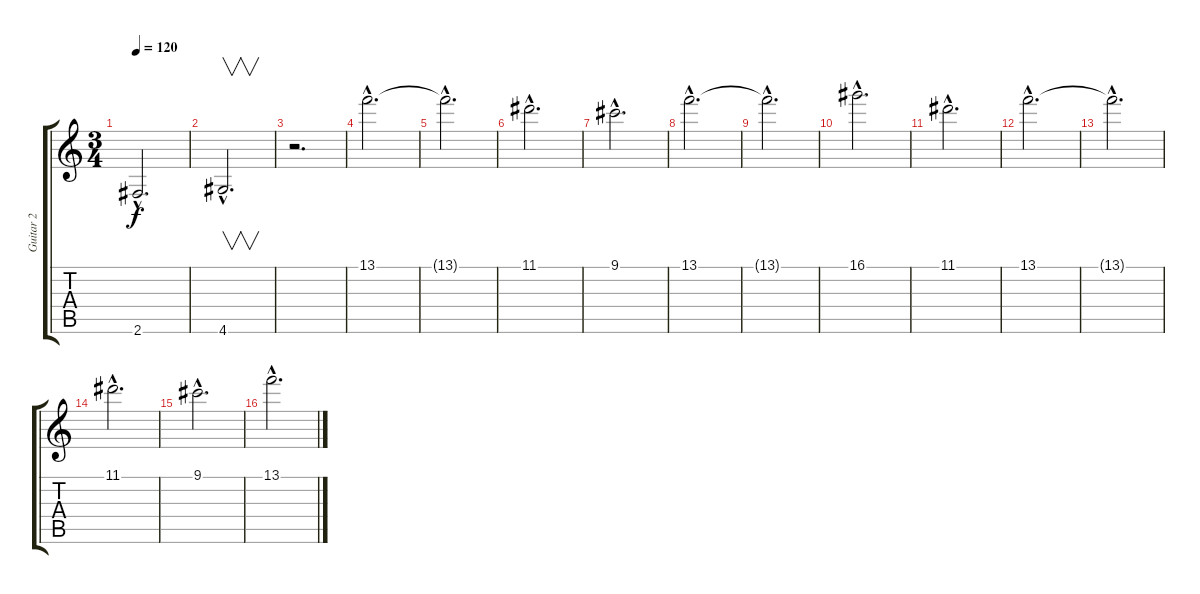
\track ("Guitar 2" "Guitar 2") {instrument distortionguitar}
\staff {score tabs}
\tuning (E4 B3 G3 D3 A2 E2) {hide}
\ts (3 4)
\tempo 120
\clef g2
\ks c
2.6{hac t}.2{d dy f} |
4.6{hac}.2{v d} |
r.2{d} |
13.1{hac}.2{d} |
13.1{hac t}.2{d} |
11.1{hac}.2{d} |
9.1{hac}.2{d} |
13.1{hac}.2{d} |
13.1{hac t}.2{d} |
16.1{hac}.2{d} |
11.1{hac}.2{d} |
13.1{hac}.2{d} |
13.1{hac t}.2{d} |
11.1{hac}.2{d} |
9.1{hac}.2{d} |
13.1{hac}.2{d}
